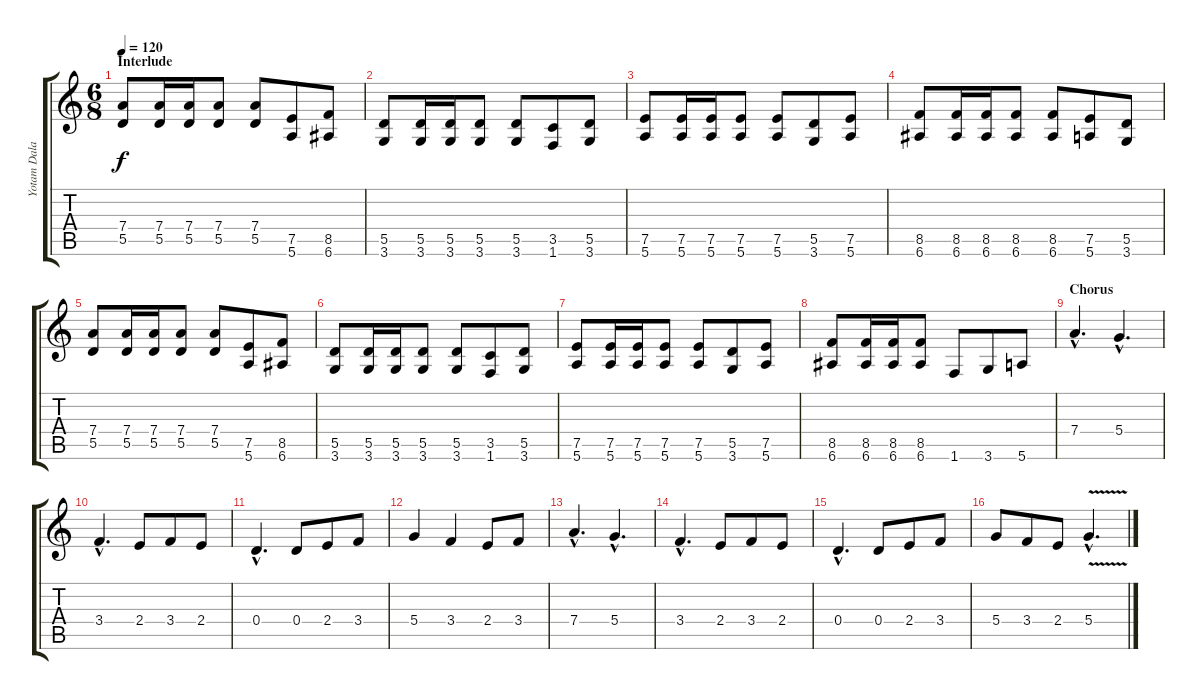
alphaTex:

\track ("Yotam Dalal" "Yotam Dala") {instrument distortionguitar}
\staff {score tabs}
\tuning (E4 B3 G3 D3 A2 E2) {hide}
\ts (6 8)
\section ("" "Interlude")
\tempo 120
\clef g2
\ks c
(7.4 5.5).8{dy f} (7.4 5.5).16 (7.4 5.5).16 (7.4 5.5).8 (7.4 5.5).8 (7.5 5.6).8 (8.5 6.6).8 |
(5.5 3.6).8 (5.5 3.6).16 (5.5 3.6).16 (5.5 3.6).8 (5.5 3.6).8 (3.5 1.6).8 (5.5 3.6).8 |
(7.5 5.6).8 (7.5 5.6).16 (7.5 5.6).16 (7.5 5.6).8 (7.5 5.6).8 (5.5 3.6).8 (7.5 5.6).8 |
(8.5 6.6).8 (8.5 6.6).16 (8.5 6.6).16 (8.5 6.6).8 (8.5 6.6).8 (7.5 5.6).8 (5.5 3.6).8 |
(7.4 5.5).8 (7.4 5.5).16 (7.4 5.5).16 (7.4 5.5).8 (7.4 5.5).8 (7.5 5.6).8 (8.5 6.6).8 |
(5.5 3.6).8 (5.5 3.6).16 (5.5 3.6).16 (5.5 3.6).8 (5.5 3.6).8 (3.5 1.6).8 (5.5 3.6).8 |
(7.5 5.6).8 (7.5 5.6).16 (7.5 5.6).16 (7.5 5.6).8 (7.5 5.6).8 (5.5 3.6).8 (7.5 5.6).8 |
(8.5 6.6).8 (8.5 6.6).16 (8.5 6.6).16 (8.5 6.6).8 1.6.8 3.6.8 5.6.8 |
\section ("" "Chorus")
7.4{hac}.4{d instrument distortionguitar} 5.4{hac}.4{d} |
3.4{hac}.4{d} 2.4.8 3.4.8 2.4.8 |
0.4{hac}.4{d} 0.4.8 2.4.8 3.4.8 |
5.4.4 3.4.4 2.4.8 3.4.8 |
7.4{hac}.4{d} 5.4{hac}.4{d} |
3.4{hac}.4{d} 2.4.8 3.4.8 2.4.8 |
0.4{hac}.4{d} 0.4.8 2.4.8 3.4.8 |
5.4.8 3.4.8 2.4.8 5.4{v hac}.4{d instrument guitarharmonics}
